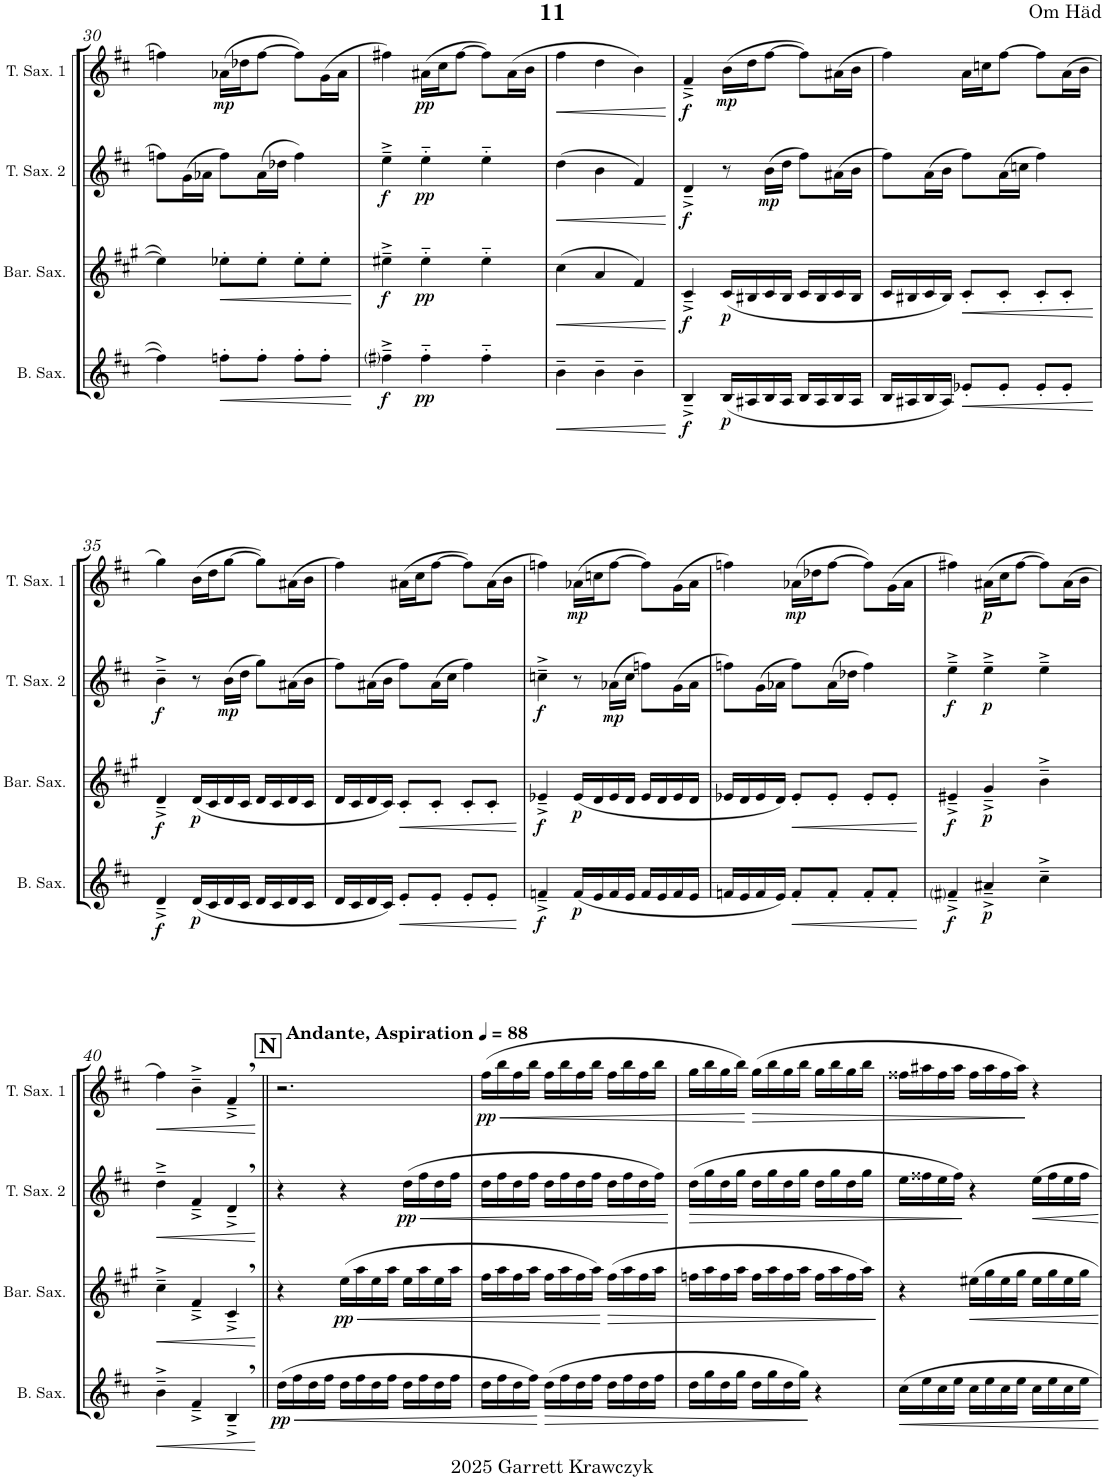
**kern	**dynam	**kern	**dynam	**kern	**dynam	**kern	**dynam
*part4	*part4	*part3	*part3	*part2	*part2	*part1	*part1
*staff4	*staff4	*staff3	*staff3	*staff2	*staff2	*staff1	*staff1
*I"Bass Saxophone	*	*I"Baritone Saxophone	*	*I"Tenor Saxophone 2	*	*I"Tenor Saxophone 1	*
*I'B. Sax.	*	*I'Bar. Sax.	*	*I'T. Sax. 2	*	*I'T. Sax. 1	*
!!LO:PB:g=z
*clefG2	*	*clefG2	*	*clefG2	*	*clefG2	*
*Trd15c26	*	*Trd12c21	*	*Trd8c14	*	*Trd8c14	*
*k[f#c#]	*	*k[f#c#g#]	*	*k[f#c#]	*	*k[f#c#]	*
*M3/4	*	*M3/4	*	*M3/4	*	*M3/4	*
=30	=30	=30	=30	=30	=30	=30	=30
4ff\]	.	4ee-\]	.	8ffn\L	.	4ffn\	.
.	.	.	.	(16g\L	.	.	.
.	.	.	.	16a-X\JJ	.	.	.
!	!LO:HP:b	!	!LO:HP:b	!	!	!	!LO:DY:b
8ffn'\L	<	8ee-X'\L	<	8ff\L)	.	(16a-X\LL	mp
.	.	.	.	.	.	16dd-X\J	.
8ff'\J	.	8ee-'\J	.	(16a-\L	.	[8ff\J	.
.	.	.	.	16dd-X\JJ	.	.	.
8ff'\L	.	8ee-'\L	.	4ff\)	.	8ff\L])	.
8ff'\J	.	8ee-'\J	.	.	.	(16g\L	.
.	.	.	.	.	.	16a-\JJ	.
.	[	.	[	.	.	.	.
=31	=31	=31	=31	=31	=31	=31	=31
!	!LO:DY:b	!	!LO:DY:b	!	!LO:DY:b	!	!
4ff#i~^\	f	4ee#X~^\	f	4ee~^\	f	4ff#X\)	.
!	!LO:DY:b	!	!LO:DY:b	!	!LO:DY:b	!	!LO:DY:b
4ff#'~\	pp	4ee#'~\	pp	4ee'~\	pp	(16a#X\LL	pp
.	.	.	.	.	.	16cc#\J	.
.	.	.	.	.	.	[8ff#\J	.
4ff#'~\	.	4ee#'~\	.	4ee'~\	.	8ff#\L])	.
.	.	.	.	.	.	(16a#\L	.
.	.	.	.	.	.	16b\JJ	.
=32	=32	=32	=32	=32	=32	=32	=32
!	!LO:HP:b	!	!LO:HP:b	!	!LO:HP:b	!	!LO:HP:b
4b~\	<	(4cc#\	<	(4dd\	<	4ff#\	<
4b~\	.	4a/	.	4b\	.	4dd\	.
4b~\	.	4f#/)	.	4f#/)	.	4b\)	.
.	[	.	[	.	[	.	[
=33	=33	=33	=33	=33	=33	=33	=33
!	!LO:DY:b	!	!LO:DY:b	!	!LO:DY:b	!	!LO:DY:b
4B~^/	f	4c#~^/	f	4d~^/	f	4f#~^/	f
!	!LO:DY:b	!	!LO:DY:b	!	!	!	!LO:DY:b
(16B/LL	p	(16c#/LL	p	8r	.	(16b\LL	mp
16A#X/	.	16B#X/	.	.	.	16dd\J	.
!	!	!	!	!	!LO:DY:b	!	!
16B/	.	16c#/	.	(16b\LL	mp	[8ff#\J	.
16A#/JJ	.	16B#/JJ	.	16dd\JJ	.	.	.
16B/LL	.	16c#/LL	.	8ff#\L)	.	8ff#\L])	.
16A#/	.	16B#/	.	.	.	.	.
16B/	.	16c#/	.	(16a#X\L	.	(16a#X\L	.
16A#/JJ	.	16B#/JJ	.	16b\JJ	.	16b\JJ	.
=34	=34	=34	=34	=34	=34	=34	=34
16B/LL	.	16c#/LL	.	8ff#\L)	.	4ff#\)	.
16A#X/	.	16B#X/	.	.	.	.	.
16B/	.	16c#/	.	(16a\L	.	.	.
16A#/JJ)	.	16B#/JJ)	.	16b\JJ	.	.	.
!	!LO:HP:b	!	!LO:HP:b	!	!	!	!
8e-X'/L	<	8c#'/L	<	8ff#\L)	.	16a\LL	.
.	.	.	.	.	.	16ccn\J	.
8e-'/J	.	8c#'/J	.	(16a\L	.	[8ff#\J	.
.	.	.	.	16ccn\JJ	.	.	.
8e-'/L	.	8c#'/L	.	4ff#\)	.	8ff#\L]	.
8e-'/J	.	8c#'/J	.	.	.	(16a\L	.
.	.	.	.	.	.	16b\JJ	.
.	[	.	[	.	.	.	.
!!LO:LB:g=z
=35	=35	=35	=35	=35	=35	=35	=35
!	!LO:DY:b	!	!LO:DY:b	!	!LO:DY:b	!	!
4d~^/	f	4d~^/	f	4b~^\	f	4gg\)	.
!	!LO:DY:b	!	!LO:DY:b	!	!	!	!
(16d/LL	p	(16d/LL	p	8r	.	(16b\LL	.
16c#/	.	16c#/	.	.	.	16dd\J	.
!	!	!	!	!	!LO:DY:b	!	!
16d/	.	16d/	.	(16b\LL	mp	[8gg\J	.
16c#/JJ	.	16c#/JJ	.	16dd\JJ	.	.	.
16d/LL	.	16d/LL	.	8gg\L)	.	8gg\L])	.
16c#/	.	16c#/	.	.	.	.	.
16d/	.	16d/	.	(16a#X\L	.	(16a#X\L	.
16c#/JJ	.	16c#/JJ	.	16b\JJ	.	16b\JJ	.
=36	=36	=36	=36	=36	=36	=36	=36
16d/LL	.	16d/LL	.	8ff#\L)	.	4ff#\)	.
16c#/	.	16c#/	.	.	.	.	.
16d/	.	16d/	.	(16a#X\L	.	.	.
16c#/JJ)	.	16c#/JJ)	.	16b\JJ	.	.	.
!	!LO:HP:b	!	!LO:HP:b	!	!	!	!
8e'/L	<	8c#'/L	<	8ff#\L)	.	(16a#X\LL	.
.	.	.	.	.	.	16cc#\J	.
8e'/J	.	8c#'/J	.	(16a#\L	.	[8ff#\J	.
.	.	.	.	16cc#\JJ	.	.	.
8e'/L	.	8c#'/L	.	4ff#\)	.	8ff#\L])	.
8e'/J	.	8c#'/J	.	.	.	(16a#\L	.
.	.	.	.	.	.	16b\JJ	.
.	[	.	[	.	.	.	.
=37	=37	=37	=37	=37	=37	=37	=37
!	!LO:DY:b	!	!LO:DY:b	!	!LO:DY:b	!	!
4fn~^/	f	4e-X~^/	f	4ccn~^\	f	4ffn\)	.
!	!LO:DY:b	!	!LO:DY:b	!	!	!	!LO:DY:b
(16f/LL	p	(16e-/LL	p	8r	.	(16a-X\LL	mp
16e/	.	16d/	.	.	.	16ccn\J	.
!	!	!	!	!	!LO:DY:b	!	!
16f/	.	16e-/	.	(16a-X\LL	mp	[8ff\J	.
16e/JJ	.	16d/JJ	.	16cc\JJ	.	.	.
16f/LL	.	16e-/LL	.	8ffn\L)	.	8ff\L])	.
16e/	.	16d/	.	.	.	.	.
16f/	.	16e-/	.	(16g\L	.	(16g\L	.
16e/JJ	.	16d/JJ	.	16a-\JJ	.	16a-\JJ	.
=38	=38	=38	=38	=38	=38	=38	=38
16fn/LL	.	16e-X/LL	.	8ffn\L)	.	4ffn\)	.
16e/	.	16d/	.	.	.	.	.
16f/	.	16e-/	.	(16g\L	.	.	.
16e/JJ)	.	16d/JJ)	.	16a-X\JJ	.	.	.
!	!LO:HP:b	!	!LO:HP:b	!	!	!	!LO:DY:b
8f'/L	<	8e-'/L	<	8ff\L)	.	(16a-X\LL	mp
.	.	.	.	.	.	16dd-X\J	.
8f'/J	.	8e-'/J	.	(16a-\L	.	[8ff\J	.
.	.	.	.	16dd-X\JJ	.	.	.
8f'/L	.	8e-'/L	.	4ff\)	.	8ff\L])	.
8f'/J	.	8e-'/J	.	.	.	(16g\L	.
.	.	.	.	.	.	16a-\JJ	.
.	[	.	[	.	.	.	.
=39	=39	=39	=39	=39	=39	=39	=39
!	!LO:DY:b	!	!LO:DY:b	!	!LO:DY:b	!	!
4f#i~^/	f	4e#X~^/	f	4ee~^\	f	4ff#X\)	.
!	!LO:DY:b	!	!LO:DY:b	!	!LO:DY:b	!	!LO:DY:b
4a#X~^/	p	4g#~^/	p	4ee~^\	p	(16a#X\LL	p
.	.	.	.	.	.	16cc#\J	.
.	.	.	.	.	.	[8ff#\J	.
4cc#~^\	.	4b~^\	.	4ee~^\	.	8ff#\L])	.
.	.	.	.	.	.	(16a#\L	.
.	.	.	.	.	.	16b\JJ	.
!!LO:LB:g=z
=40	=40	=40	=40	=40	=40	=40	=40
!	!LO:HP:b	!	!LO:HP:b	!	!LO:HP:b	!	!LO:HP:b
4b~^\	<	4cc#~^\	<	4dd~^\	<	4ff#\)	<
4f#~^/	.	4f#~^/	.	4f#~^/	.	4b~^\	.
4B~^,/	.	4c#~^,/	.	4d~^,/	.	4f#~^,/	.
.	[	.	[	.	[	.	[
=41||	=41||	=41||	=41||	=41||	=41||	=41||	=41||
!	!LO:HP:b	!	!	!	!	!	!
!	!LO:DY:n=1:b	!	!	!	!	!	!
(16dd\LL	< pp	4r	.	4r	.	2.r	.
16ff#\	.	.	.	.	.	.	.
16dd\	.	.	.	.	.	.	.
16ff#\JJ	.	.	.	.	.	.	.
!	!	!	!LO:HP:b	!	!	!	!
!	!	!	!LO:DY:n=1:b	!	!	!	!
16dd\LL	.	(16ee\LL	< pp	4r	.	.	.
16ff#\	.	16aa\	.	.	.	.	.
16dd\	.	16ee\	.	.	.	.	.
16ff#\JJ	.	16aa\JJ	.	.	.	.	.
!	!	!	!	!	!LO:HP:b	!	!
!	!	!	!	!	!LO:DY:n=1:b	!	!
16dd\LL	.	16ee\LL	.	(16dd\LL	< pp	.	.
16ff#\	.	16aa\	.	16ff#\	.	.	.
16dd\	.	16ee\	.	16dd\	.	.	.
16ff#\JJ	.	16aa\JJ	.	16ff#\JJ	.	.	.
=42	=42	=42	=42	=42	=42	=42	=42
!	!	!	!	!	!	!	!LO:HP:b
!	!	!	!	!	!	!	!LO:DY:n=1:b
16dd\LL	.	16ff#\LL	.	16dd\LL	.	(16ff#\LL	< pp
16ff#\	.	16aa\	.	16ff#\	.	16bb\	.
16dd\	.	16ff#\	.	16dd\	.	16ff#\	.
16ff#\JJ)	.	16aa\JJ	.	16ff#\JJ	.	16bb\JJ	.
!	!LO:HP:n=1:b	!	!	!	!	!	!
(16dd\LL	[ >	16ff#\LL	.	16dd\LL	.	16ff#\LL	.
16ff#\	.	16aa\	.	16ff#\	.	16bb\	.
16dd\	.	16ff#\	.	16dd\	.	16ff#\	.
16ff#\JJ	.	16aa\JJ)	.	16ff#\JJ	.	16bb\JJ	.
!	!	!	!LO:HP:n=1:b	!	!	!	!
16dd\LL	.	(16ff#\LL	[ >	16dd\LL	.	16ff#\LL	.
16ff#\	.	16aa\	.	16ff#\	.	16bb\	.
16dd\	.	16ff#\	.	16dd\	.	16ff#\	.
16ff#\JJ	.	16aa\JJ	.	16ff#\JJ)	.	16bb\JJ	.
.	.	.	.	.	[	.	.
=43	=43	=43	=43	=43	=43	=43	=43
!	!	!	!	!	!LO:HP:b	!	!
16dd\LL	.	16ffn\LL	.	(16dd\LL	>	16gg\LL	.
16gg\	.	16aa\	.	16gg\	.	16bb\	.
16dd\	.	16ff\	.	16dd\	.	16gg\	.
16gg\JJ	.	16aa\JJ	.	16gg\JJ	.	16bb\JJ)	.
!	!	!	!	!	!	!	!LO:HP:n=1:b
16dd\LL	.	16ff\LL	.	16dd\LL	.	(16gg\LL	[ >
16gg\	.	16aa\	.	16gg\	.	16bb\	.
16dd\	.	16ff\	.	16dd\	.	16gg\	.
16gg\JJ)	.	16aa\JJ	.	16gg\JJ	.	16bb\JJ	.
4r	]	16ff\LL	.	16dd\LL	.	16gg\LL	.
.	.	16aa\	.	16gg\	.	16bb\	.
.	.	16ff\	.	16dd\	.	16gg\	.
.	.	16aa\JJ)	.	16gg\JJ	.	16bb\JJ	.
.	.	.	]	.	.	.	.
=44	=44	=44	=44	=44	=44	=44	=44
16cc#\LL	.	4r	.	16ee\LL	.	16ff##X\LL	.
16ee\	.	.	.	16ff##X\	.	16aa#X\	.
16cc#\	.	.	.	16ee\	.	16ff##\	.
16ee\JJ	.	.	.	16ff##\JJ)	.	16aa#\JJ	.
16cc#\LL	.	16ee#X\LL	.	4r	]	16ff##\LL	.
16ee\	.	16gg#\	.	.	.	16aa#\	.
16cc#\	.	16ee#\	.	.	.	16ff##\	.
16ee\JJ	.	16gg#\JJ	.	.	.	16aa#\JJ)	.
16cc#\LL	.	16ee#\LL	.	16ee\LL	.	4r	]
16ee\	.	16gg#\	.	16ff##\	.	.	.
16cc#\	.	16ee#\	.	16ee\	.	.	.
16ee\JJ	.	16gg#\JJ	.	16ff##\JJ	.	.	.
=	=	=	=	=	=	=	=
*-	*-	*-	*-	*-	*-	*-	*-
